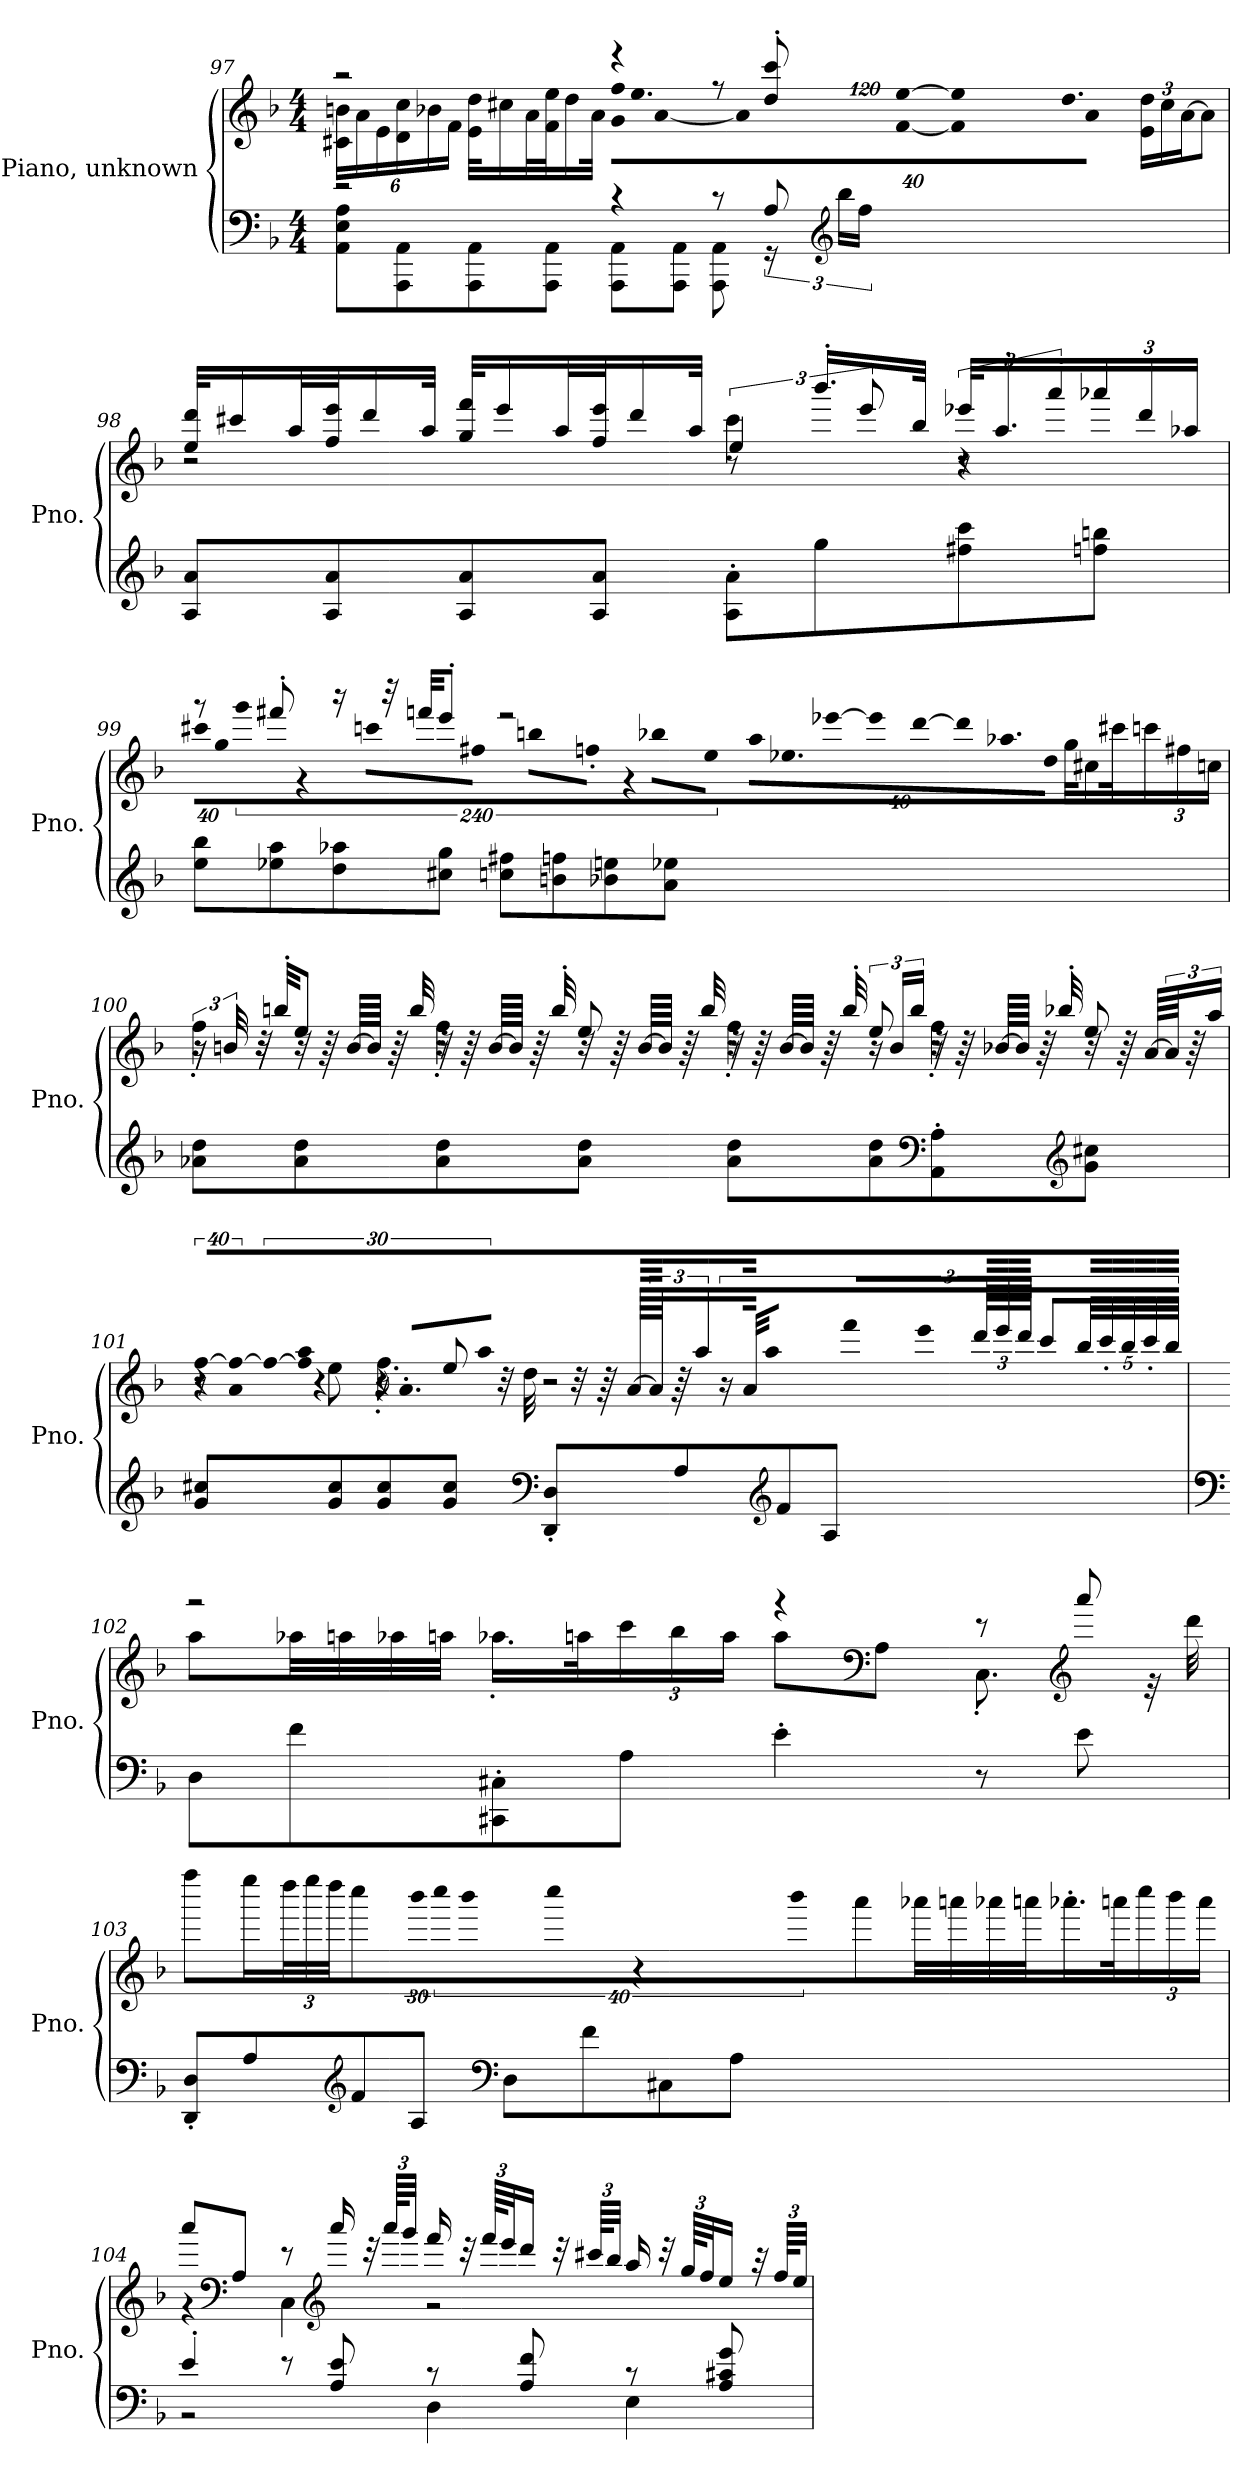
**kern	**kern
*part1	*part1
*staff2	*staff1
*I"Piano, unknown	*
*I'Pno.	*
!!LO:PB:g=z
*clefF4	*clefG2
*k[b-]	*k[b-]
*M4/4	*M4/4
=97	=97
*^	*^
*	*	*	*Xbrackettup
2r	8AA\ 8E\ 8A\L	2r	24c#X\ 24bn\LL
.	.	.	24a\
.	.	.	24e\
.	8AAA\ 8AA\	.	24d\ 24cc\
.	.	.	24b-X\
.	.	.	24f\JJ
.	8AAA\ 8AA\	.	32e\ 32dd\KLL
.	.	.	16cc#X\
.	.	.	32a\L
.	8AAA\ 8AA\J	.	32f\ 32ee\J
.	.	.	16dd\
.	.	.	32a\JJk
!	!	!	!LO:N:vis=32
4r	8AAA\ 8AA\L	4r	640%23g\ 640%23ff\LLL
!	!	!	!LO:N:vis=32.
.	.	.	1920%103ee\
!	!	!	!LO:N:vis=64
.	.	.	[960%17a\L
!	!	!	!LO:N:vis=64
.	.	.	960%17a\]
!	!	!	!LO:N:vis=64
.	8AAA\ 8AA\J	.	[960%17f\ [960%17ee\
!	!	!	!LO:N:vis=64
.	.	.	960%17f\] 960%17ee\]J
.	.	.	1920ryy
!	!	!	!LO:N:vis=32.
.	.	.	1920%103dd\
!	!	!	!LO:N:vis=32
.	.	.	640%23a\JJJ
8r	8AAA\ 8AA\	8r	.
.	.	.	24e\ 24dd\LL
.	.	.	24cc#\
.	.	.	[24a\J
8A/	24r	8dd/' 8ccc/'	.
.	.	.	8a\J]
*clefG2	*	*	*
.	24bb-\LL	.	.
.	24ff\JJ	.	.
1920ryy	1920ryy	1920ryy	.
*v	*v	*	*
!!LO:LB:g=z
=98	=98	=98
*	*	*^
8A/ 8a/L	2r	2r	32ee/ 32ddd/KLL
.	.	.	16ccc#X/
.	.	.	32aa/L
8A/ 8a/	.	.	32ff/ 32eee/J
.	.	.	16ddd/
.	.	.	32aa/JJk
8A/ 8a/	.	.	32gg/ 32fff/KLL
.	.	.	16eee/
.	.	.	32aa/L
8A/ 8a/J	.	.	32ff/ 32eee/J
.	.	.	16ddd/
.	.	.	32aa/JJk
*	*	*	*brackettup
8A\' 8a\'L	8r	4ccc#\	6ee/
8gg\	16.bbb-'/LL	.	.
.	.	.	12eee/
.	32bb-/JJk	.	.
8ff#X\ 8ccc\	32eee-X/KLL	4r	12r
.	16.aa'/	.	.
.	.	.	6aaa'/
*	*Xbrackettup	*	*
8ffn\ 8bbn\J	24aaa-X/	.	.
.	24ddd/	.	.
.	24aa-X/JJ	.	.
*	*	*v	*v
!!LO:LB:g=z
=99	=99	=99
*	*	*brackettup
!	!	!LO:N:vis=32
8ee\ 8bb-\L	8r	640%23ccc#X\LLL
!	!	!LO:N:vis=32
.	.	640%23gg\J
!	!	!LO:N:vis=16
.	.	1920%137ggg\JJ
8ee-X\ 8aa\	8fff#X'/	.
!	!	!LO:N:vis=32
.	.	640%23r
!	!	!LO:N:vis=32
.	.	640%23cccn\LLL
!	!	!LO:N:vis=32
.	.	640%23ff#X\JJJ
8dd\ 8aa-X\	16r	.
!	!	!LO:N:vis=32
.	.	640%23bbn\KLL
!	!	!LO:N:vis=16
.	.	1920%137ffn'\JJ
.	32r	.
.	32fffn/KKL	.
!	!	!LO:N:vis=16
.	.	1920%137r
8cc#X\ 8gg\J	8eee'/J	.
!	!	!LO:N:vis=32
.	.	640%23bb-X\LLL
!	!	!LO:N:vis=32
.	.	640%23ee\JJJ
8ccn\ 8ff#X\L	2r	.
*	*	*Xbrackettup
!	!	!LO:N:vis=32
.	.	640%23aa\LLL
!	!	!LO:N:vis=32.
.	.	1920%103ee-X\
!	!	!LO:N:vis=64
.	.	[960%17eee-X\L
!	!	!LO:N:vis=64
.	.	960%17eee-\]
8bn\ 8ffn\	.	.
!	!	!LO:N:vis=64
.	.	[960%17ddd\
!	!	!LO:N:vis=64
.	.	960%17ddd\J]
!	!	!LO:N:vis=32.
.	.	1920%103aa-X\
!	!	!LO:N:vis=32
.	.	640%23dd\JJJ
8b-X\ 8een\	.	.
.	.	32gg\KLL
.	.	16cc#X\
.	.	32ccc#X\K
8a\ 8ee-X\J	.	.
.	.	24cccn\
.	.	24ff#X\
.	.	24ccn\JJ
640ryy	640ryy	.
!!LO:LB:g=z
=100	=100	=100
*	*	*^
*	*	*	*brackettup
8a-X\ 8dd\L	16r	4ff'\	24r
.	.	.	48bn/
.	32r	.	16r
.	32bbn'/KKL	.	.
8a-\ 8dd\	8ee/J	.	32r
.	.	.	64r
.	.	.	[64b/LLLL
.	.	.	64b/JJJJ]
.	.	.	64r
.	.	.	32bb/
8a-\ 8dd\	8r	4ff'\	32r
.	.	.	64r
.	.	.	[64b/LLLL
.	.	.	64b/JJJJ]
.	.	.	64r
.	.	.	32bb'/
8a-\ 8dd\J	8ee/	.	32r
.	.	.	64r
.	.	.	[64b/LLLL
.	.	.	64b/JJJJ]
.	.	.	64r
.	.	.	32bb/
8a-\ 8dd\L	8r	4ff'\	32r
.	.	.	64r
.	.	.	[64b/LLLL
.	.	.	64b/JJJJ]
.	.	.	64r
.	.	.	32bb'/
8a-\ 8dd\	8ee/	.	24r
.	.	.	24b/LL
.	.	.	24bb/JJ
*clefF4	*	*	*
8AA\' 8A\'	8r	4ff'\	32r
.	.	.	64r
.	.	.	[64b-X/LLLL
.	.	.	64b-/JJJJ]
.	.	.	64r
.	.	.	32bb-X'/
*clefG2	*	*	*
8g\ 8cc#X\J	8ee/	.	32r
.	.	.	64r
.	.	.	[64a/LLLL
.	.	.	96a/JJJJ]
.	.	.	96r
.	.	.	24aa/
!!LO:LB:g=z	!!	!!
=101	=101	=101	=101
!	!LO:N:vis=32	!	!
8g/ 8cc#X/L	[640%23ff/LLL	8r	4r
!	!LO:N:vis=32	!	!
.	640%23a/ 640%23ff/_	.	.
!	!LO:N:vis=64	!	!
.	960%17ff/L_	.	.
!	!LO:N:vis=64	!	!
.	960%17ff/] 960%17aa/JJJJ	.	.
!	!LO:N:vis=32	!	!
.	640%23r	.	.
8g/ 8cc#/	.	8ee\	.
!	!LO:N:vis=64	!	!
.	960%17r	.	.
!	!LO:N:vis=32.	!	!
.	1920%103a'/LLL	.	.
!	!LO:N:vis=32	!	!
.	640%23aa/JJJ	.	.
8g/ 8cc#/	.	8.ff'\	8r
.	32r	.	.
.	64r	.	.
.	[64a/LLLL	.	.
.	96a/JJJJ]	.	.
.	96r	.	.
.	24aa/	.	.
8g/ 8cc#/J	.	.	8ee/
.	24r	.	.
.	48a/KLL	.	.
.	.	32r	.
.	16aa/JJ	.	.
.	.	32dd\	.
*clefF4	*	*	*
8DD/' 8D/'L	.	2r	2r
.	8fff/L	.	.
8A/	.	.	.
.	16eee/L	.	.
*	*Xbrackettup	*	*
.	48ddd/L	.	.
.	48eee/	.	.
.	48ddd/JJJ	.	.
*clefG2	*	*	*
8f/	.	.	.
.	8ccc/L	.	.
8A/J	.	.	.
.	40bb-/LL	.	.
.	40ccc'/	.	.
.	40bb-/	.	.
.	40ccc'/	.	.
.	40bb-/JJJ	.	.
1920ryy	.	1920ryy	1920ryy
*	*v	*v	*v
!!LO:LB:g=z
=102	=102
*clefF4	*
*	*^
8D\L	2r	8aa\L
8f\	.	32aa-X\LL
.	.	32aan\
.	.	32aa-X\
.	.	32aan\JJJ
8CC#X\' 8C#X\'	.	16.aa-X'\LL
.	.	32aan\K
8A\J	.	24ccc\
.	.	24bb-\
.	.	24aa\JJ
4e'\	4r	8aa\L
*	*clefF4	*
.	.	8A\J
8r	8r	8.C'\
*	*clefG2	*
8e\	8aaa/	.
.	.	32r
.	.	32ddd\
*	*v	*v
!!LO:PB:g=z
=103	=103
8DD/' 8D/'L	8ffff\L
8A/	16eeee\L
.	48dddd\L
.	48eeee\
.	48dddd\JJ
*clefG2	*
8f/	8cccc\
*	*brackettup
!	!LO:N:vis=64
8A/J	960%17bbb-\KLL
!	!LO:N:vis=32
.	640%23cccc\
!	!LO:N:vis=64
.	960%17bbb-\L
!	!LO:N:vis=64
.	960%17cccc\JJJJ
!	!LO:N:vis=64
.	960%17r
.	1920ryy
!	!LO:N:vis=64
.	960%17bbb-\
*clefF4	*
8D\L	8aaa\L
8f\	32aaa-X\LL
.	32aaan\
.	32aaa-X\
.	32aaan\JJJ
8C#X\	16.aaa-X'\LL
.	32aaan\K
*	*Xbrackettup
8A\J	24cccc\
.	24bbb-\
.	24aaa\JJ
!!LO:LB:g=z
=104	=104
*^	*^
4e'/	2r	8aaa/L	4r
*	*	*clefF4	*
.	.	8A/J	.
8r	.	8r	4C\
*	*	*clefG2	*
8A/ 8e/	.	16aaa/	.
.	.	32r	.
.	.	96aaa/KLLL	.
.	.	48ggg/JJJ	.
8r	4D\	16fff/	2r
.	.	32r	.
.	.	96fff/KLLL	.
.	.	48eee/J	.
8A/ 8f/	.	16ddd/JJ	.
.	.	32r	.
.	.	96ccc#X/KLLL	.
.	.	48bb-/JJJ	.
8r	4E\	16aa/	.
.	.	32r	.
.	.	96gg/KLLL	.
.	.	48ff/J	.
8A/ 8c#X/ 8g/	.	16ee/JJ	.
.	.	32r	.
.	.	96ff/KLLL	.
.	.	48ee/JJJ	.
*v	*v	*	*
*	*v	*v
=	=
*-	*-
